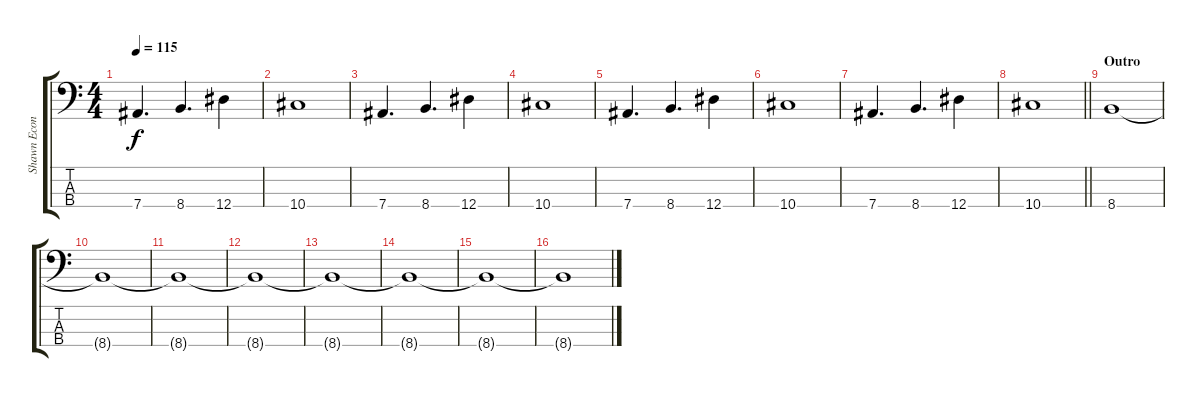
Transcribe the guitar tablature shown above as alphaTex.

\track ("Shawn Economaki" "Shawn Econ") {instrument electricbasspick}
\staff {score tabs}
\tuning (Gb2 Db2 Ab1 Eb1) {hide}
\ts (4 4)
\tempo 115
\clef f4
\ks c
7.4.4{d dy f} 8.4.4{d} 12.4.4 |
10.4.1 |
7.4.4{d} 8.4.4{d} 12.4.4 |
10.4.1 |
7.4.4{d} 8.4.4{d} 12.4.4 |
10.4.1 |
7.4.4{d} 8.4.4{d} 12.4.4 |
\barLineRight lightlight
10.4.1 |
\section ("" "Outro")
8.4.1 |
8.4{t}.1 |
8.4{t}.1 |
8.4{t}.1 |
8.4{t}.1 |
8.4{t}.1 |
8.4{t}.1 |
8.4{t}.1{volume 4}
